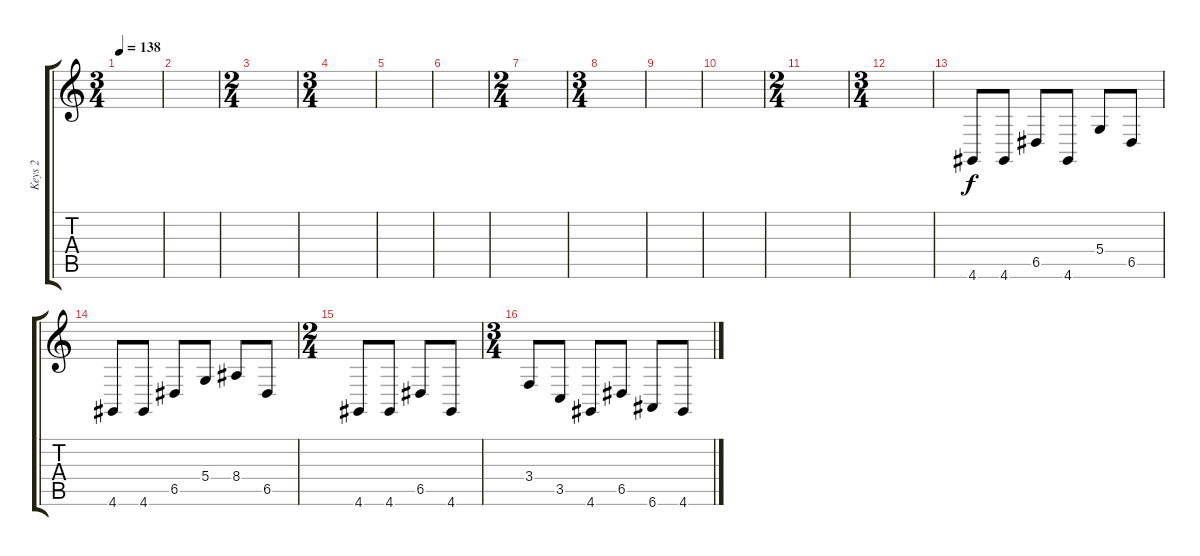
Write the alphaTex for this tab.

\track ("Keys 2" "Keys 2") {instrument stringensemble1}
\staff {score tabs}
\tuning (E4 B3 G3 D3 A2 E2) {hide}
\ts (3 4)
\tempo 138
\clef g2
\ks c
|
|
\ts (2 4)
|
\ts (3 4)
|
|
|
\ts (2 4)
|
\ts (3 4)
|
|
|
\ts (2 4)
|
\ts (3 4)
|
4.6.8{volume 12} 4.6.8 6.5.8 4.6.8 5.4.8 6.5.8 |
4.6.8 4.6.8 6.5.8 5.4.8 8.4.8 6.5.8 |
\ts (2 4)
4.6.8 4.6.8 6.5.8 4.6.8 |
\ts (3 4)
3.4.8 3.5.8 4.6.8 6.5.8 6.6.8 4.6.8
